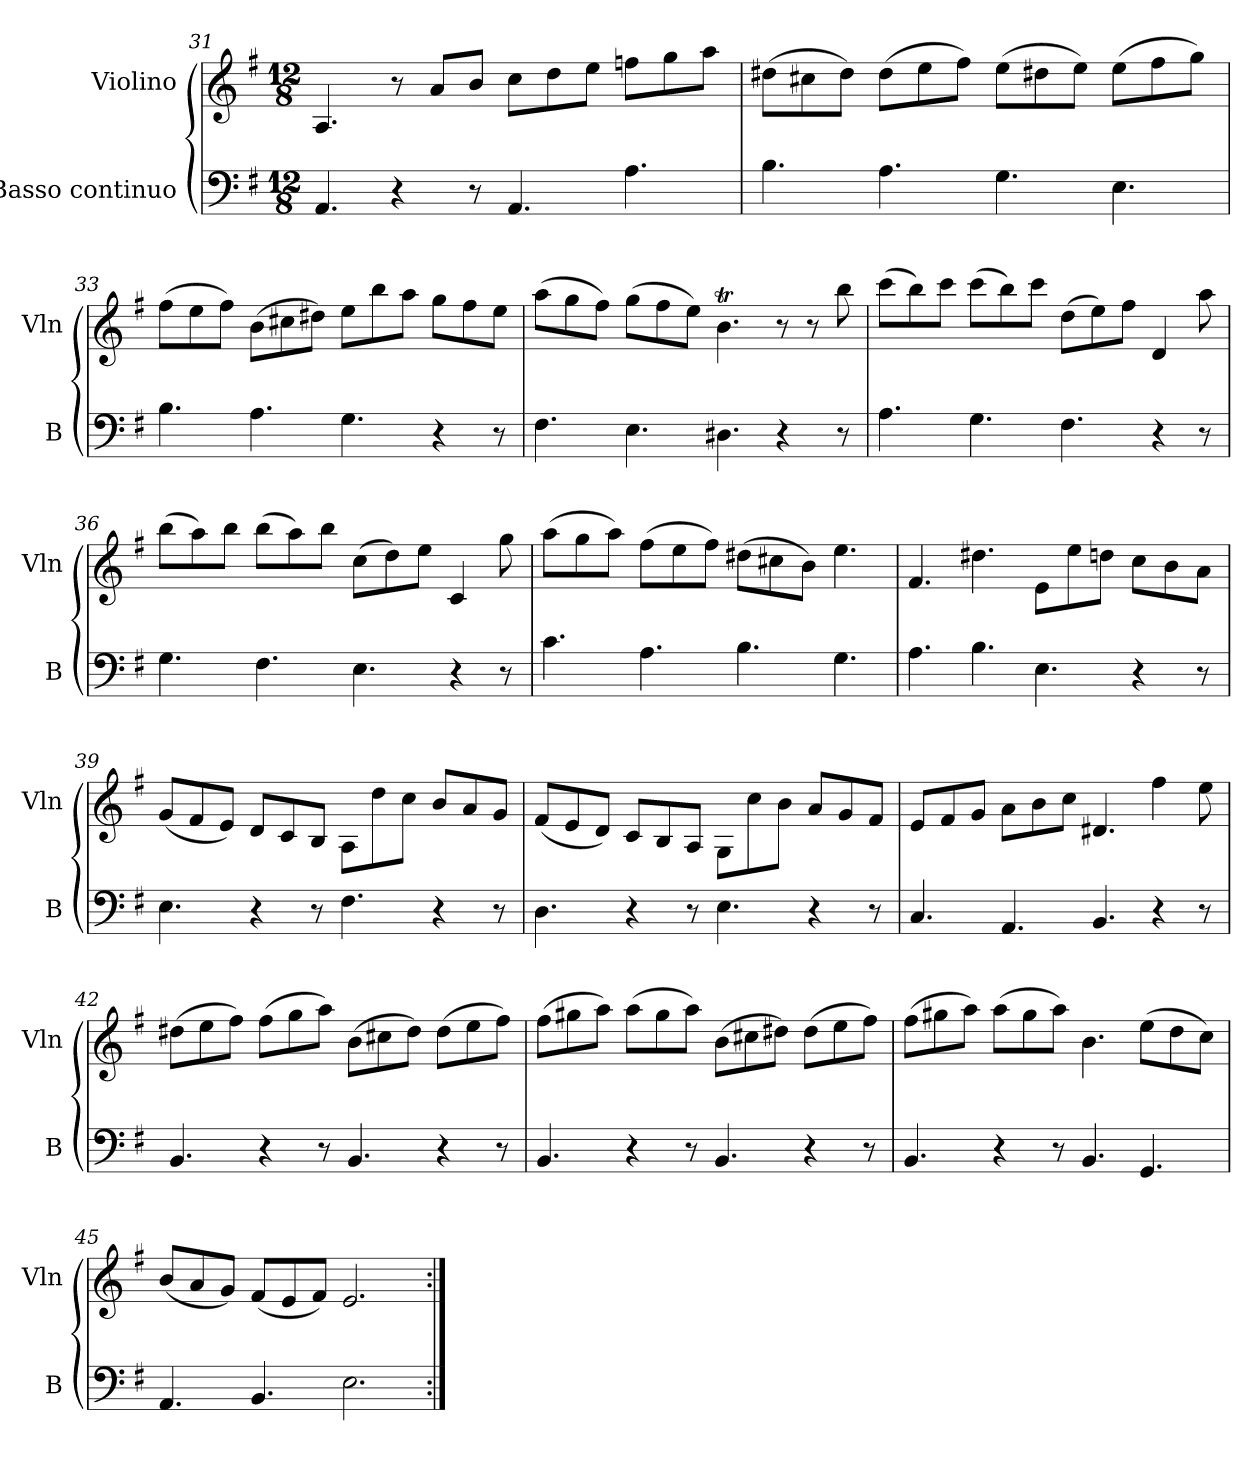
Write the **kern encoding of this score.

**kern	**kern
*part2	*part1
*staff2	*staff1
*I"Basso continuo	*I"Violino
*I'B	*I'Vln
*clefF4	*clefG2
*k[f#]	*k[f#]
*e:	*e:
*M12/8	*M12/8
=31	=31
4.AA/	4.A/
4r	8r
.	8a/L
8r	8b/J
4.AA/	8cc\L
.	8dd\
.	8ee\J
4.A\	8ffn\L
.	8gg\
.	8aa\J
=32	=32
4.B\	(8dd#X\L
.	8cc#X\
.	8dd#\J)
4.A\	(8dd#\L
.	8ee\
.	8ff#\J)
4.G\	(8ee\L
.	8dd#X\
.	8ee\J)
4.E\	(8ee\L
.	8ff#\
.	8gg\J)
=33	=33
4.B\	(8ff#\L
.	8ee\
.	8ff#\J)
4.A\	(8b\L
.	8cc#X\
.	8dd#X\J)
4.G\	8ee\L
.	8bb\
.	8aa\J
4r	8gg\L
.	8ff#\
8r	8ee\J
=34	=34
4.F#\	(8aa\L
.	8gg\
.	8ff#\J)
4.E\	(8gg\L
.	8ff#\
.	8ee\J)
4.D#X\	4.bt\
4r	8r
.	8r
8r	8bb\
=35	=35
4.A\	(8ccc\L
.	8bb\)
.	8ccc\J
4.G\	(8ccc\L
.	8bb\)
.	8ccc\J
4.F#\	(8dd\L
.	8ee\)
.	8ff#\J
4r	4d/
8r	8aa\
=36	=36
4.G\	(8bb\L
.	8aa\)
.	8bb\J
4.F#\	(8bb\L
.	8aa\)
.	8bb\J
4.E\	(8cc\L
.	8dd\)
.	8ee\J
4r	4c/
8r	8gg\
=37	=37
4.c\	(8aa\L
.	8gg\
.	8aa\J)
4.A\	(8ff#\L
.	8ee\
.	8ff#\J)
4.B\	(8dd#X\L
.	8cc#X\
.	8b\J)
4.G\	4.ee\
=38	=38
4.A\	4.f#/
4.B\	4.dd#X\
4.E\	8e\L
.	8ee\
.	8ddn\J
4r	8cc\L
.	8b\
8r	8a\J
=39	=39
4.E\	(8g/L
.	8f#/
.	8e/J)
4r	8d/L
.	8c/
8r	8B/J
4.F#\	8A/L
.	8dd\
.	8cc\J
4r	8b/L
.	8a/
8r	8g/J
=40	=40
4.D\	(8f#/L
.	8e/
.	8d/J)
4r	8c/L
.	8B/
8r	8A/J
4.E\	8G/L
.	8cc\
.	8b\J
4r	8a/L
.	8g/
8r	8f#/J
=41	=41
4.C/	8e/L
.	8f#/
.	8g/J
4.AA/	8a\L
.	8b\
.	8cc\J
4.BB/	4.d#X/
4r	4ff#\
8r	8ee\
=42	=42
4.BB/	(8dd#X\L
.	8ee\
.	8ff#\J)
4r	(8ff#\L
.	8gg\
8r	8aa\J)
4.BB/	(8b\L
.	8cc#X\
.	8dd#\J)
4r	(8dd#\L
.	8ee\
8r	8ff#\J)
=43	=43
4.BB/	(8ff#\L
.	8gg#X\
.	8aa\J)
4r	(8aa\L
.	8gg#\
8r	8aa\J)
4.BB/	(8b\L
.	8cc#X\
.	8dd#X\J)
4r	(8dd#\L
.	8ee\
8r	8ff#\J)
=44	=44
4.BB/	(8ff#\L
.	8gg#X\
.	8aa\J)
4r	(8aa\L
.	8gg#\
8r	8aa\J)
4.BB/	4.b\
4.GG/	(8ee\L
.	8dd\
.	8cc\J)
=45	=45
4.AA/	(8b/L
.	8a/
.	8g/J)
4.BB/	(8f#/L
.	8e/
.	8f#/J)
2.E\	2.e/
=:|!	=:|!
*-	*-
